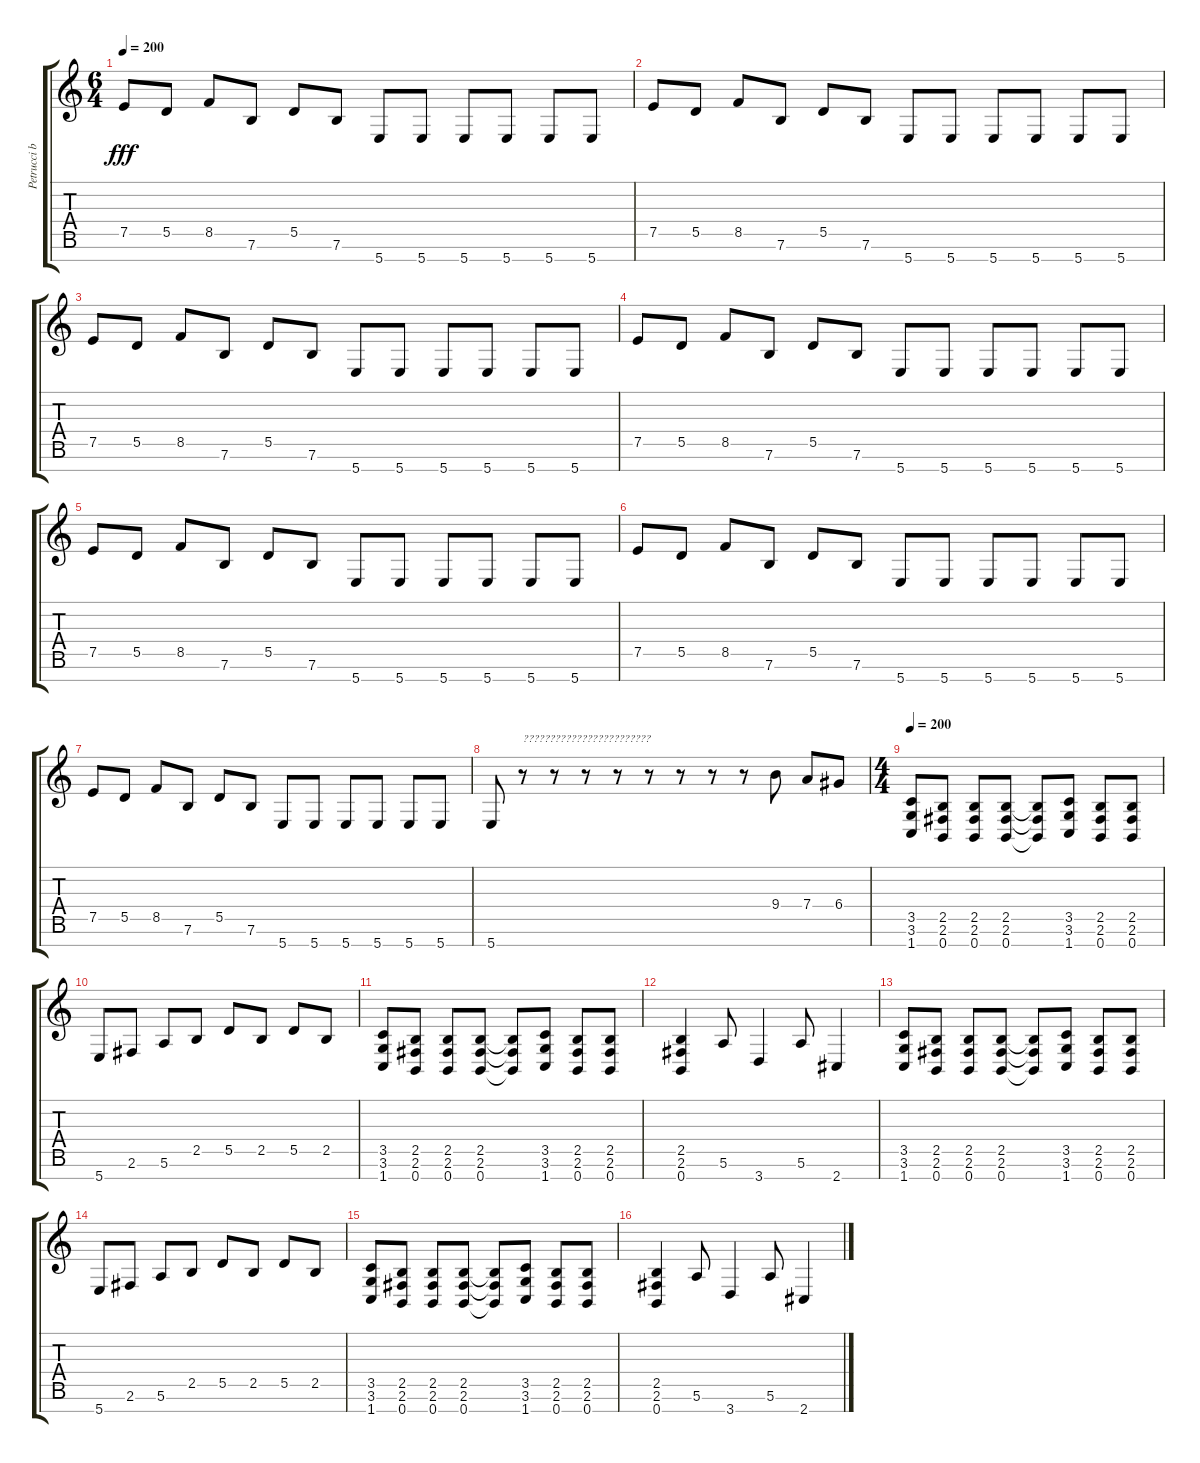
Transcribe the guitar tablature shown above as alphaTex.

\track ("Petrucci base 2" "Petrucci b") {instrument overdrivenguitar}
\staff {score tabs}
\tuning (E4 B3 G3 D3 A2 E2 B1) {hide}
\ts (6 4)
\tempo 200
\clef g2
\ks c
7.5.8{dy fff} 5.5.8 8.5.8 7.6.8 5.5.8 7.6.8 5.7.8 5.7.8 5.7.8 5.7.8 5.7.8 5.7.8 |
7.5.8 5.5.8 8.5.8 7.6.8 5.5.8 7.6.8 5.7.8 5.7.8 5.7.8 5.7.8 5.7.8 5.7.8 |
7.5.8 5.5.8 8.5.8 7.6.8 5.5.8 7.6.8 5.7.8 5.7.8 5.7.8 5.7.8 5.7.8 5.7.8 |
7.5.8 5.5.8 8.5.8 7.6.8 5.5.8 7.6.8 5.7.8 5.7.8 5.7.8 5.7.8 5.7.8 5.7.8 |
7.5.8 5.5.8 8.5.8 7.6.8 5.5.8 7.6.8 5.7.8 5.7.8 5.7.8 5.7.8 5.7.8 5.7.8 |
7.5.8 5.5.8 8.5.8 7.6.8 5.5.8 7.6.8 5.7.8 5.7.8 5.7.8 5.7.8 5.7.8 5.7.8 |
7.5.8 5.5.8 8.5.8 7.6.8 5.5.8 7.6.8 5.7.8 5.7.8 5.7.8 5.7.8 5.7.8 5.7.8 |
5.7.8 r.8{txt "????????????????????????"} r.8 r.8 r.8 r.8 r.8 r.8 r.8 9.4.8 7.4.8 6.4.8 |
\ts (4 4)
\tempo 200
(3.5 3.6 1.7).8 (2.5 2.6 0.7).8 (2.5 2.6 0.7).8 (2.5 2.6 0.7).8 (2.5{t} 2.6{t} 0.7{t}).8 (3.5 3.6 1.7).8 (2.5 2.6 0.7).8 (2.5 2.6 0.7).8 |
5.7.8 2.6.8 5.6.8 2.5.8 5.5.8 2.5.8 5.5.8 2.5.8 |
(3.5 3.6 1.7).8 (2.5 2.6 0.7).8 (2.5 2.6 0.7).8 (2.5 2.6 0.7).8 (2.5{t} 2.6{t} 0.7{t}).8 (3.5 3.6 1.7).8 (2.5 2.6 0.7).8 (2.5 2.6 0.7).8 |
(2.5 2.6 0.7).4 5.6.8 3.7.4 5.6.8 2.7.4 |
(3.5 3.6 1.7).8 (2.5 2.6 0.7).8 (2.5 2.6 0.7).8 (2.5 2.6 0.7).8 (2.5{t} 2.6{t} 0.7{t}).8 (3.5 3.6 1.7).8 (2.5 2.6 0.7).8 (2.5 2.6 0.7).8 |
5.7.8 2.6.8 5.6.8 2.5.8 5.5.8 2.5.8 5.5.8 2.5.8 |
(3.5 3.6 1.7).8 (2.5 2.6 0.7).8 (2.5 2.6 0.7).8 (2.5 2.6 0.7).8 (2.5{t} 2.6{t} 0.7{t}).8 (3.5 3.6 1.7).8 (2.5 2.6 0.7).8 (2.5 2.6 0.7).8 |
(2.5 2.6 0.7).4 5.6.8 3.7.4 5.6.8 2.7.4
